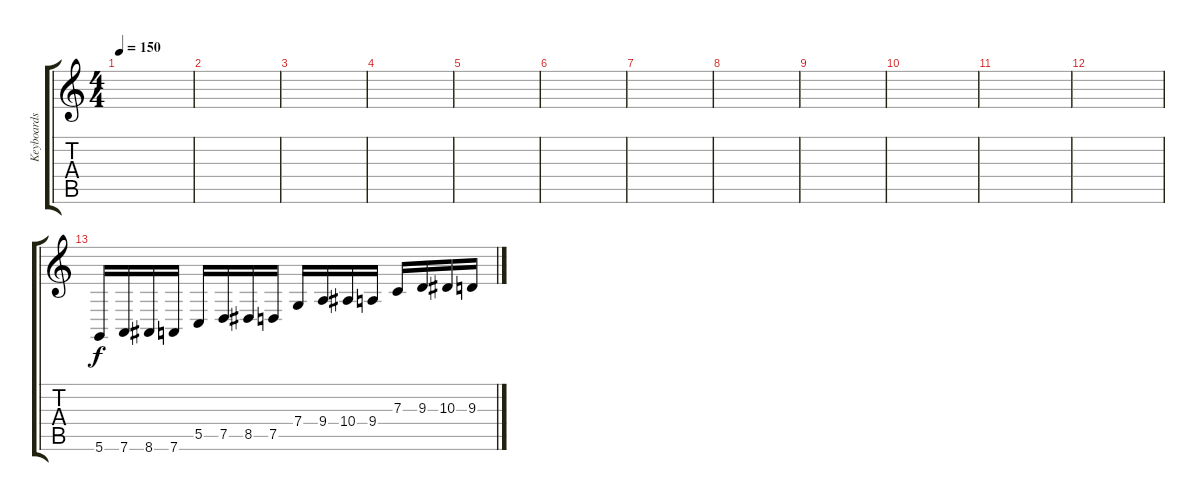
\track ("Keyboards" "Keyboards") {instrument brightacousticpiano}
\staff {score tabs}
\tuning (D4 A3 F3 C3 G2 D2) {hide}
\ts (4 4)
\tempo 150
\clef g2
\ks c
|
|
|
|
|
|
|
|
|
|
|
|
5.6.16 7.6.16 8.6.16 7.6.16 5.5.16 7.5.16 8.5.16 7.5.16 7.4.16 9.4.16 10.4.16 9.4.16 7.3.16 9.3.16 10.3.16 9.3.16
